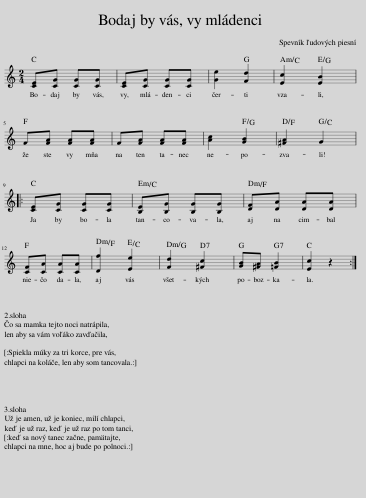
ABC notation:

X:1
L:1/8
M:2/4
I:linebreak $
K:C
V:1 treble
V:1
 [CE][CG] [CG][CG] | [CE][CG] [CG][CG] | [Ge]2 [Fd]2 | [Ec]2 [EB]2 |$ F[FA] [FA][FA] | %5
 F[FA] [FA][FA] | [Ac]2 [GB]2 | [^FA]2 G2 |:$ [CE][CG] [CG][CG] | [B,E][B,G] [B,G][B,G] | %10
 [DF][DA] [DA][DA] |$ [CF][CA] [CA][CA] | [Df]2 [Ee]2 | [Fd]2 [^Fc]2 | [GB][^FA] [=FB]2 | %15
 [Ec]2 z2 :| %16
